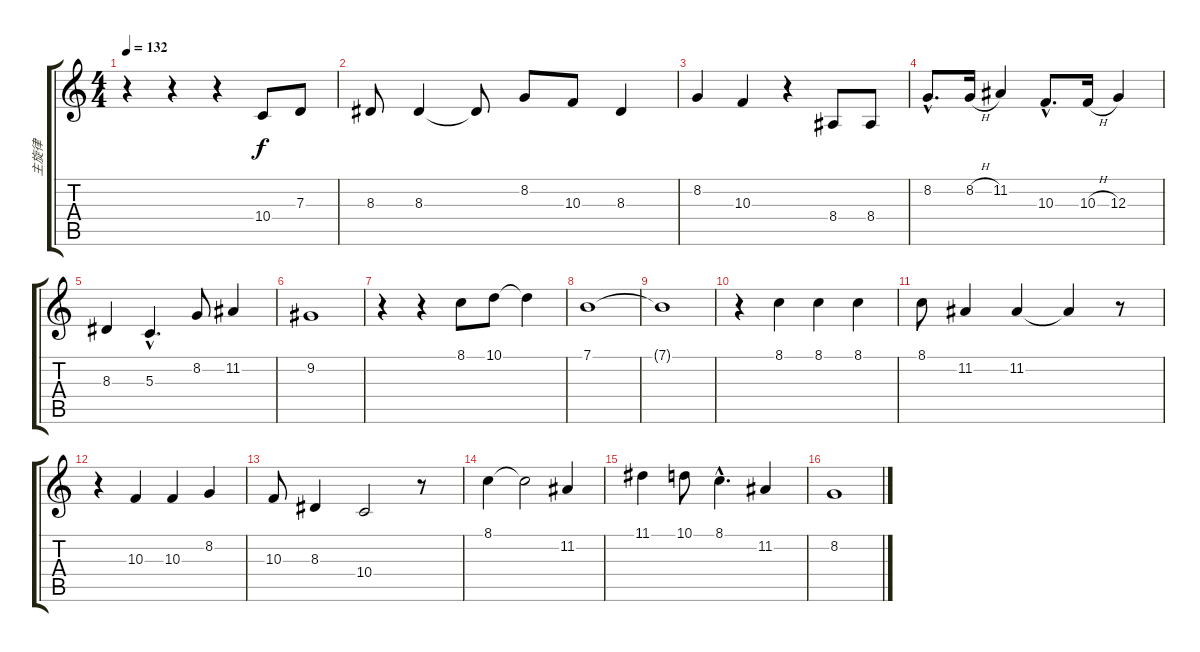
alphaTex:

\track ("主旋律" "主旋律") {instrument altosax}
\staff {score tabs}
\tuning (E4 B3 G3 D3 A2 E2) {hide}
\ts (4 4)
\tempo 132
\clef g2
\ks c
r.4{dy f} r.4 r.4 10.4.8 7.3.8 |
8.3.8 8.3.4 8.3{t}.8 8.2.8 10.3.8 8.3.4 |
8.2.4 10.3.4 r.4 8.4.8 8.4.8 |
8.2{hac}.8{d} 8.2{h}.16 11.2.4 10.3{hac}.8{d} 10.3{h}.16 12.3.4 |
8.3.4 5.3{hac}.4{d} 8.2.8 11.2.4 |
9.2.1 |
r.4 r.4 8.1.8 10.1.8 10.1{t}.4 |
7.1.1 |
7.1{t}.1 |
r.4 8.1.4 8.1.4 8.1.4 |
8.1.8 11.2.4 11.2.4 11.2{t}.4 r.8 |
r.4 10.3.4 10.3.4 8.2.4 |
10.3.8 8.3.4 10.4.2 r.8 |
8.1.4 8.1{t}.2 11.2.4 |
11.1.4 10.1.8 8.1{hac}.4{d} 11.2.4 |
8.2.1
